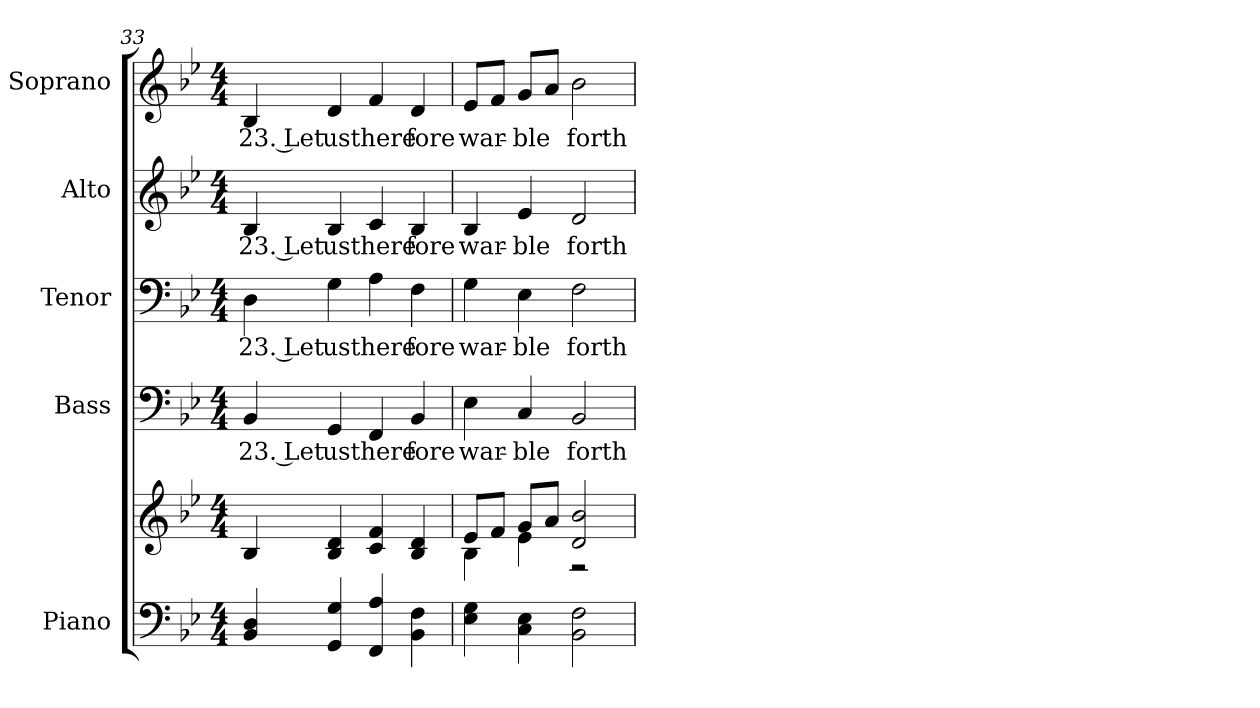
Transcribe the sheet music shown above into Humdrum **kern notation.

**kern	**kern	**kern	**text	**kern	**text	**kern	**text	**kern	**text
*part5	*part5	*part4	*part4	*part3	*part3	*part2	*part2	*part1	*part1
*staff6	*staff5	*staff4	*staff4	*staff3	*staff3	*staff2	*staff2	*staff1	*staff1
*I"Piano	*	*I"Bass	*	*I"Tenor	*	*I"Alto	*	*I"Soprano	*
*I'Pno.	*	*I'B.	*	*I'T.	*	*I'A.	*	*I'S.	*
!!LO:PB:g=z
*clefF4	*clefG2	*clefF4	*	*clefF4	*	*clefG2	*	*clefG2	*
*k[b-e-]	*k[b-e-]	*k[b-e-]	*	*k[b-e-]	*	*k[b-e-]	*	*k[b-e-]	*
*B-:	*B-:	*B-:	*	*B-:	*	*B-:	*	*B-:	*
*M4/4	*M4/4	*M4/4	*	*M4/4	*	*M4/4	*	*M4/4	*
=33	=33	=33	=33	=33	=33	=33	=33	=33	=33
!	!	!	!LO:LY:b:color=#000000	!	!	!	!	!	!
!	!	!	!	!	!LO:LY:b:color=#000000	!	!	!	!
!	!	!	!	!	!	!	!LO:LY:b:color=#000000	!	!
!	!	!	!	!	!	!	!	!	!LO:LY:b:color=#000000
4BB-i/ 4Di	4B-i/	4BB-i/	23. Let	4Di\	23. Let	4B-i/	23. Let	4B-i/	23. Let
!	!	!	!LO:LY:b:color=#000000	!	!	!	!	!	!
!	!	!	!	!	!LO:LY:b:color=#000000	!	!	!	!
!	!	!	!	!	!	!	!LO:LY:b:color=#000000	!	!
!	!	!	!	!	!	!	!	!	!LO:LY:b:color=#000000
4GGi/ 4Gi	4B-i/ 4di	4GGi/	us	4Gi\	us	4B-i/	us	4di/	us
!	!	!	!LO:LY:b:color=#000000	!	!	!	!	!	!
!	!	!	!	!	!LO:LY:b:color=#000000	!	!	!	!
!	!	!	!	!	!	!	!LO:LY:b:color=#000000	!	!
!	!	!	!	!	!	!	!	!	!LO:LY:b:color=#000000
4FFi/ 4Ai	4ci/ 4fi	4FFi/	there	4Ai\	there	4ci/	there	4fi/	there
!	!	!	!LO:LY:b:color=#000000	!	!	!	!	!	!
!	!	!	!	!	!LO:LY:b:color=#000000	!	!	!	!
!	!	!	!	!	!	!	!LO:LY:b:color=#000000	!	!
!	!	!	!	!	!	!	!	!	!LO:LY:b:color=#000000
4BB-i\ 4Fi	4B-i/ 4di	4BB-i/	fore	4Fi\	fore	4B-i/	fore	4di/	fore
=34	=34	=34	=34	=34	=34	=34	=34	=34	=34
*	*^	*	*	*	*	*	*	*	*
!	!	!	!	!LO:LY:b:color=#000000	!	!	!	!	!	!
!	!	!	!	!	!	!LO:LY:b:color=#000000	!	!	!	!
!	!	!	!	!	!	!	!	!LO:LY:b:color=#000000	!	!
!	!	!	!	!	!	!	!	!	!	!LO:LY:b:color=#000000
4E-i\ 4Gi	8e-i/L	4B-i\	4E-i\	war-	4Gi\	war-	4B-i/	war-	8e-i/L	war-
.	8fi/J	.	.	.	.	.	.	.	8fi/J	.
!	!	!	!	!LO:LY:b:color=#000000	!	!	!	!	!	!
!	!	!	!	!	!	!LO:LY:b:color=#000000	!	!	!	!
!	!	!	!	!	!	!	!	!LO:LY:b:color=#000000	!	!
!	!	!	!	!	!	!	!	!	!	!LO:LY:b:color=#000000
4Ci\ 4E-i	8gi/L	4e-i\	4Ci/	-ble	4E-i\	-ble	4e-i/	-ble	8gi/L	-ble
.	8ai/J	.	.	.	.	.	.	.	8ai/J	.
!	!	!	!	!LO:LY:b:color=#000000	!	!	!	!	!	!
!	!	!	!	!	!	!LO:LY:b:color=#000000	!	!	!	!
!	!	!	!	!	!	!	!	!LO:LY:b:color=#000000	!	!
!	!	!	!	!	!	!	!	!	!	!LO:LY:b:color=#000000
2BB-i\ 2Fi	2di/ 2b-i	2r	2BB-i/	forth	2Fi\	forth	2di/	forth	2b-i\	forth
*	*v	*v	*	*	*	*	*	*	*	*
=	=	=	=	=	=	=	=	=	=
*-	*-	*-	*-	*-	*-	*-	*-	*-	*-
